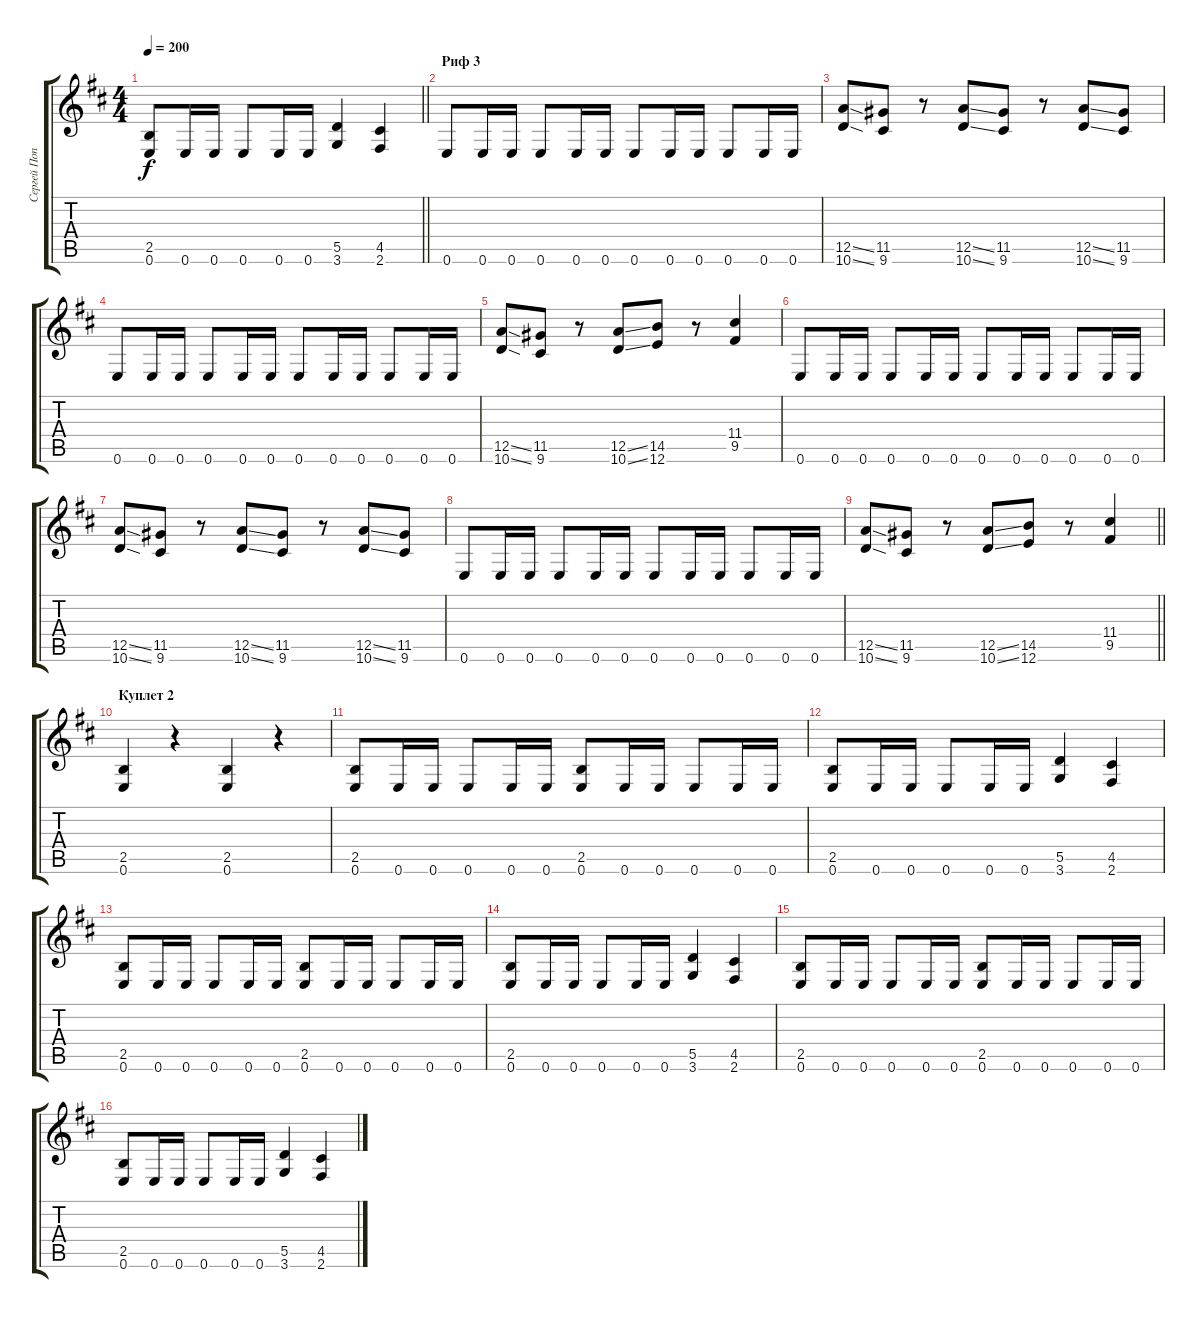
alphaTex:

\track ("Сергей Попов" "Сергей Поп") {instrument distortionguitar}
\staff {score tabs}
\tuning (E4 B3 G3 D3 A2 E2) {hide}
\ts (4 4)
\tempo 200
\clef g2
\barLineRight lightlight
\ks d
(2.5 0.6).8{dy f} 0.6.16 0.6.16 0.6.8 0.6.16 0.6.16 (5.5 3.6).4 (4.5 2.6).4 |
\section ("" "Риф 3")
0.6.8 0.6.16 0.6.16 0.6.8 0.6.16 0.6.16 0.6.8 0.6.16 0.6.16 0.6.8 0.6.16 0.6.16 |
(12.5{ss} 10.6{ss}).8 (11.5 9.6).8 r.8 (12.5{ss} 10.6{ss}).8{beam merge} (11.5 9.6).8 r.8 (12.5{ss} 10.6{ss}).8 (11.5 9.6).8 |
0.6.8 0.6.16 0.6.16 0.6.8 0.6.16 0.6.16 0.6.8 0.6.16 0.6.16 0.6.8 0.6.16 0.6.16 |
(12.5{ss} 10.6{ss}).8 (11.5 9.6).8 r.8{beam merge} (12.5{ss} 10.6{ss}).8{beam merge} (14.5 12.6).8 r.8 (11.4 9.5).4 |
0.6.8 0.6.16 0.6.16 0.6.8 0.6.16 0.6.16 0.6.8 0.6.16 0.6.16 0.6.8 0.6.16 0.6.16 |
(12.5{ss} 10.6{ss}).8 (11.5 9.6).8 r.8 (12.5{ss} 10.6{ss}).8{beam merge} (11.5 9.6).8 r.8 (12.5{ss} 10.6{ss}).8 (11.5 9.6).8 |
0.6.8 0.6.16 0.6.16 0.6.8 0.6.16 0.6.16 0.6.8 0.6.16 0.6.16 0.6.8 0.6.16 0.6.16 |
\barLineRight lightlight
(12.5{ss} 10.6{ss}).8 (11.5 9.6).8 r.8 (12.5{ss} 10.6{ss}).8{beam merge} (14.5 12.6).8 r.8 (11.4 9.5).4 |
\section ("" "Куплет 2")
(2.5 0.6).4 r.4 (2.5 0.6).4 r.4 |
(2.5 0.6).8 0.6.16 0.6.16 0.6.8 0.6.16 0.6.16 (2.5 0.6).8 0.6.16 0.6.16 0.6.8 0.6.16 0.6.16 |
(2.5 0.6).8 0.6.16 0.6.16 0.6.8 0.6.16 0.6.16 (5.5 3.6).4 (4.5 2.6).4 |
(2.5 0.6).8 0.6.16 0.6.16 0.6.8 0.6.16 0.6.16 (2.5 0.6).8 0.6.16 0.6.16 0.6.8 0.6.16 0.6.16 |
(2.5 0.6).8 0.6.16 0.6.16 0.6.8 0.6.16 0.6.16 (5.5 3.6).4 (4.5 2.6).4 |
(2.5 0.6).8 0.6.16 0.6.16 0.6.8 0.6.16 0.6.16 (2.5 0.6).8 0.6.16 0.6.16 0.6.8 0.6.16 0.6.16 |
(2.5 0.6).8 0.6.16 0.6.16 0.6.8 0.6.16 0.6.16 (5.5 3.6).4 (4.5 2.6).4
